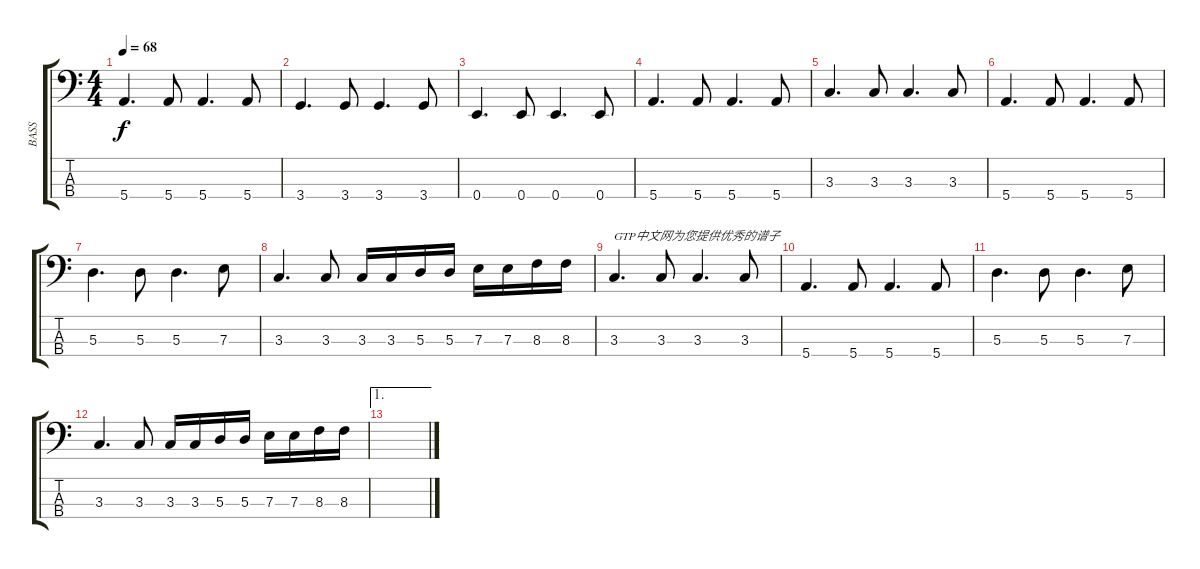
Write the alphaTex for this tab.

\track ("BASS" "BASS") {instrument electricbassfinger}
\staff {score tabs}
\tuning (G2 D2 A1 E1) {hide}
\ts (4 4)
\tempo 68
\clef f4
\ks c
5.4.4{d dy f} 5.4.8 5.4.4{d} 5.4.8 |
3.4.4{d} 3.4.8 3.4.4{d} 3.4.8 |
0.4.4{d} 0.4.8 0.4.4{d} 0.4.8 |
5.4.4{d} 5.4.8 5.4.4{d} 5.4.8 |
3.3.4{d} 3.3.8 3.3.4{d} 3.3.8 |
5.4.4{d} 5.4.8 5.4.4{d} 5.4.8 |
5.3.4{d} 5.3.8 5.3.4{d} 7.3.8 |
3.3.4{d} 3.3.8 3.3.16 3.3.16 5.3.16 5.3.16 7.3.16 7.3.16 8.3.16 8.3.16 |
3.3.4{d txt "GTP中文网为您提供优秀的谱子"} 3.3.8 3.3.4{d} 3.3.8 |
5.4.4{d} 5.4.8 5.4.4{d} 5.4.8 |
5.3.4{d} 5.3.8 5.3.4{d} 7.3.8 |
3.3.4{d} 3.3.8 3.3.16 3.3.16 5.3.16 5.3.16 7.3.16 7.3.16 8.3.16 8.3.16 |
\ae 1
